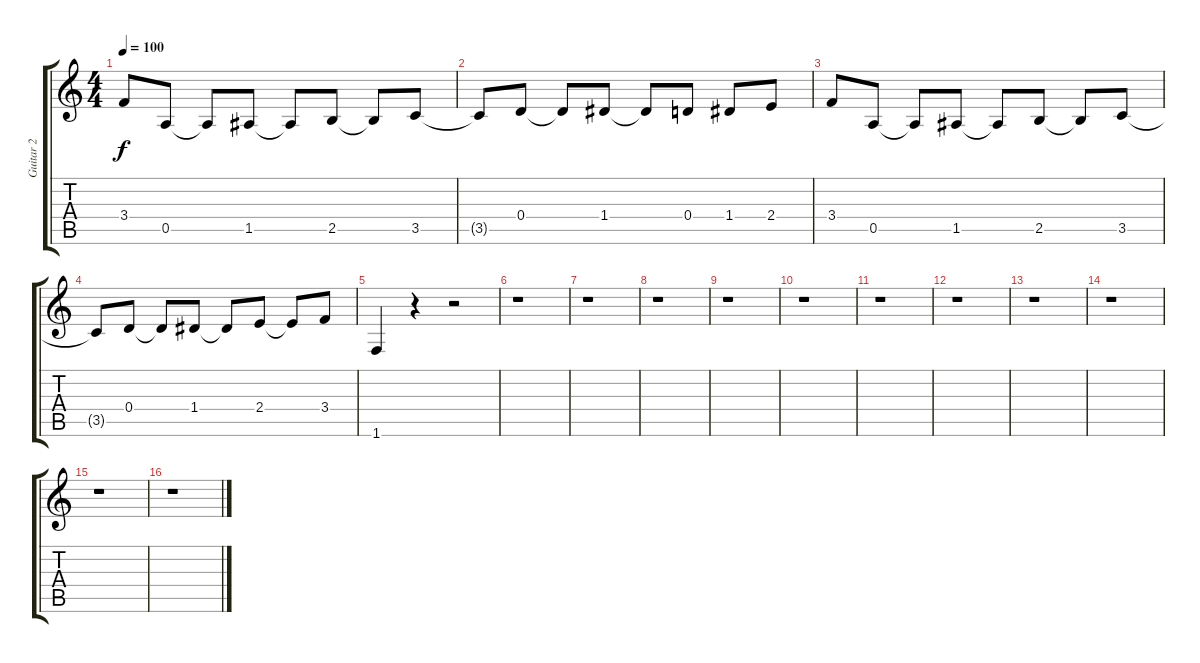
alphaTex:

\track ("Guitar 2" "Guitar 2") {instrument electricguitarclean}
\staff {score tabs}
\tuning (E4 B3 G3 D3 A2 E2) {hide}
\ts (4 4)
\tempo 100
\clef g2
\ks c
3.4.8{dy f} 0.5.8 0.5{t}.8 1.5.8 1.5{t}.8 2.5.8 2.5{t}.8 3.5.8 |
3.5{t}.8 0.4.8 0.4{t}.8 1.4.8 1.4{t}.8 0.4.8 1.4.8 2.4.8 |
3.4.8 0.5.8 0.5{t}.8 1.5.8 1.5{t}.8 2.5.8 2.5{t}.8 3.5.8 |
3.5{t}.8 0.4.8 0.4{t}.8 1.4.8 1.4{t}.8 2.4.8 2.4{t}.8 3.4.8 |
1.6.4 r.4 r.2 |
r.1 |
r.1 |
r.1 |
r.1 |
r.1 |
r.1 |
r.1 |
r.1 |
r.1 |
r.1 |
r.1
